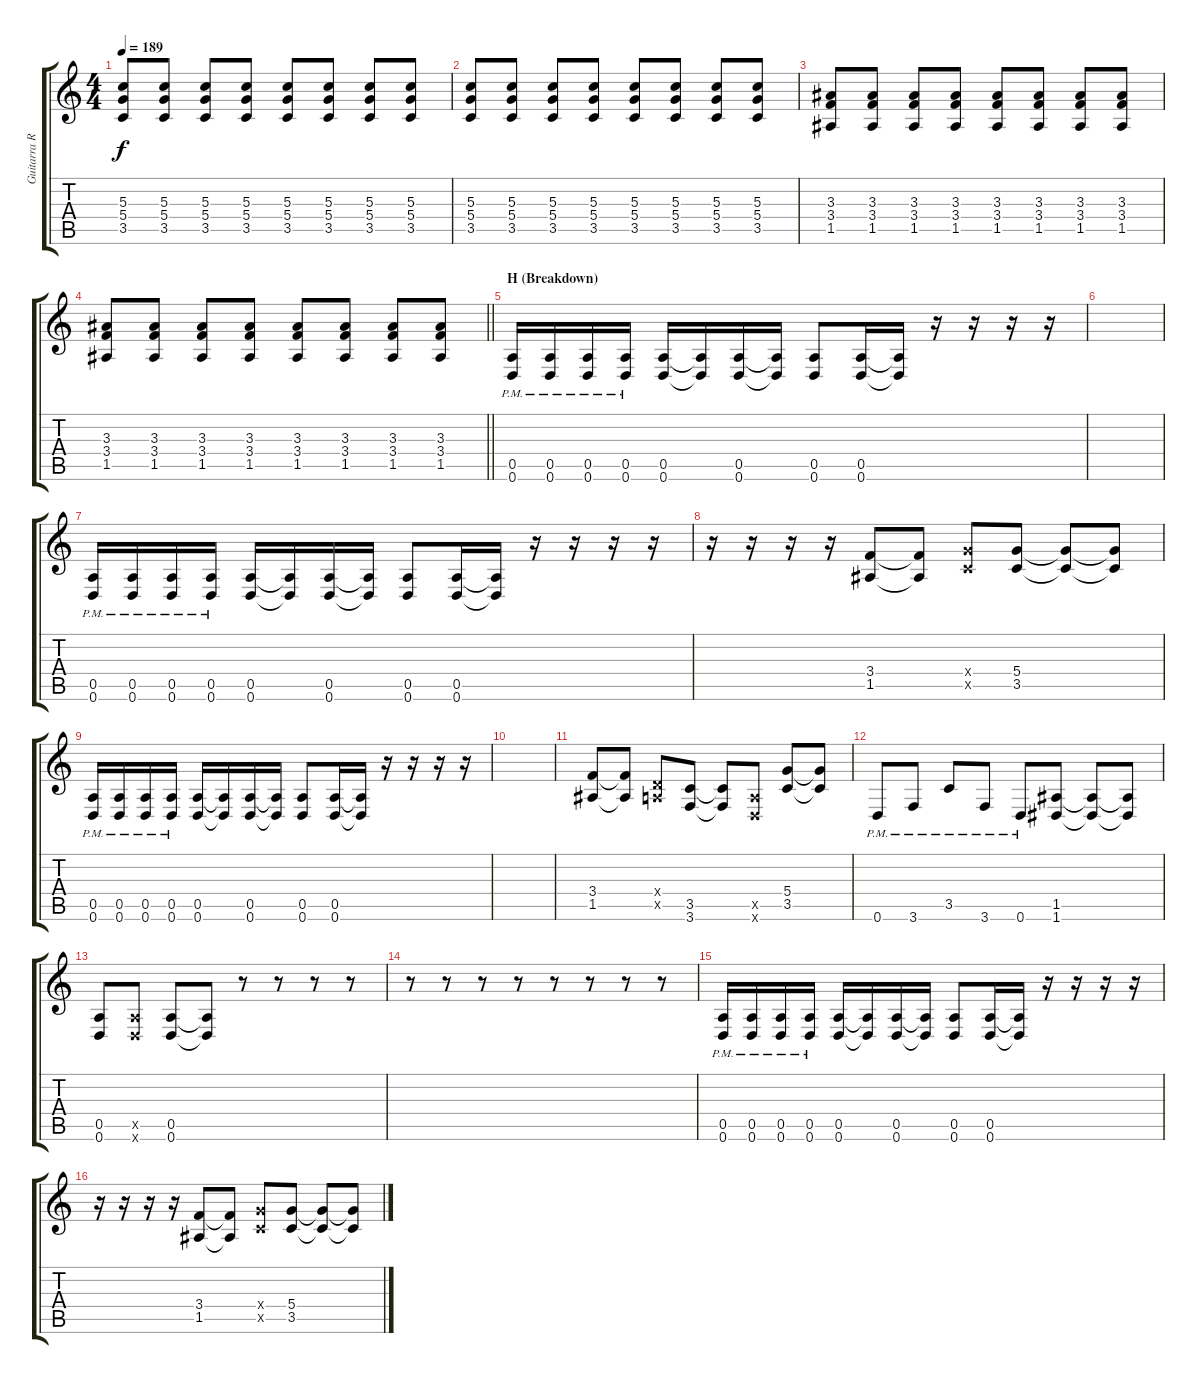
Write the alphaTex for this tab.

\track ("Guitarra R1" "Guitarra R") {instrument overdrivenguitar}
\staff {score tabs}
\tuning (E4 B3 G3 D3 A2 D2) {hide}
\ts (4 4)
\tempo 189
\clef g2
\ks c
(5.3 5.4 3.5).8{dy f} (5.3 5.4 3.5).8 (5.3 5.4 3.5).8 (5.3 5.4 3.5).8 (5.3 5.4 3.5).8 (5.3 5.4 3.5).8 (5.3 5.4 3.5).8 (5.3 5.4 3.5).8 |
(5.3 5.4 3.5).8 (5.3 5.4 3.5).8 (5.3 5.4 3.5).8 (5.3 5.4 3.5).8 (5.3 5.4 3.5).8 (5.3 5.4 3.5).8 (5.3 5.4 3.5).8 (5.3 5.4 3.5).8 |
(3.3 3.4 1.5).8 (3.3 3.4 1.5).8 (3.3 3.4 1.5).8 (3.3 3.4 1.5).8 (3.3 3.4 1.5).8 (3.3 3.4 1.5).8 (3.3 3.4 1.5).8 (3.3 3.4 1.5).8 |
\barLineRight lightlight
(3.3 3.4 1.5).8 (3.3 3.4 1.5).8 (3.3 3.4 1.5).8 (3.3 3.4 1.5).8 (3.3 3.4 1.5).8 (3.3 3.4 1.5).8 (3.3 3.4 1.5).8 (3.3 3.4 1.5).8 |
\section ("" "H (Breakdown)")
(0.5{pm} 0.6{pm}).16 (0.5{pm} 0.6{pm}).16 (0.5{pm} 0.6{pm}).16 (0.5{pm} 0.6{pm}).16 (0.5 0.6).16 (0.5{t} 0.6{t}).16 (0.5 0.6).16 (0.5{t} 0.6{t}).16 (0.5 0.6).8 (0.5 0.6).16 (0.5{t} 0.6{t}).16 r.16 r.16 r.16 r.16 |
|
(0.5{pm} 0.6{pm}).16 (0.5{pm} 0.6{pm}).16 (0.5{pm} 0.6{pm}).16 (0.5{pm} 0.6{pm}).16 (0.5 0.6).16 (0.5{t} 0.6{t}).16 (0.5 0.6).16 (0.5{t} 0.6{t}).16 (0.5 0.6).8 (0.5 0.6).16 (0.5{t} 0.6{t}).16 r.16 r.16 r.16 r.16 |
r.16 r.16 r.16 r.16 (3.4 1.5).8 (3.4{t} 1.5{t}).8 (5.4{x} 3.5{x}).8 (5.4 3.5).8 (5.4{t} 3.5{t}).8 (5.4{t} 3.5{t}).8 |
(0.5{pm} 0.6{pm}).16 (0.5{pm} 0.6{pm}).16 (0.5{pm} 0.6{pm}).16 (0.5{pm} 0.6{pm}).16 (0.5 0.6).16 (0.5{t} 0.6{t}).16 (0.5 0.6).16 (0.5{t} 0.6{t}).16 (0.5 0.6).8 (0.5 0.6).16 (0.5{t} 0.6{t}).16 r.16 r.16 r.16 r.16 |
|
(3.4 1.5).8 (3.4{t} 1.5{t}).8 (0.4{x} 0.5{x}).8 (3.5 3.6).8 (3.5{t} 3.6{t}).8 (0.5{x} 0.6{x}).8 (5.4 3.5).8 (5.4{t} 3.5{t}).8 |
0.6{pm}.8 3.6{pm}.8 3.5{pm}.8 3.6{pm}.8 0.6{pm}.8 (1.5 1.6).8 (1.5{t} 1.6{t}).8 (1.5{t} 1.6{t}).8 |
(0.5 0.6).8 (0.5{x} 0.6{x}).8 (0.5 0.6).8 (0.5{t} 0.6{t}).8 r.8 r.8 r.8 r.8 |
r.8 r.8 r.8 r.8 r.8 r.8 r.8 r.8 |
(0.5{pm} 0.6{pm}).16 (0.5{pm} 0.6{pm}).16 (0.5{pm} 0.6{pm}).16 (0.5{pm} 0.6{pm}).16 (0.5 0.6).16 (0.5{t} 0.6{t}).16 (0.5 0.6).16 (0.5{t} 0.6{t}).16 (0.5 0.6).8 (0.5 0.6).16 (0.5{t} 0.6{t}).16 r.16 r.16 r.16 r.16 |
r.16 r.16 r.16 r.16 (3.4 1.5).8 (3.4{t} 1.5{t}).8 (5.4{x} 3.5{x}).8 (5.4 3.5).8 (5.4{t} 3.5{t}).8 (5.4{t} 3.5{t}).8
